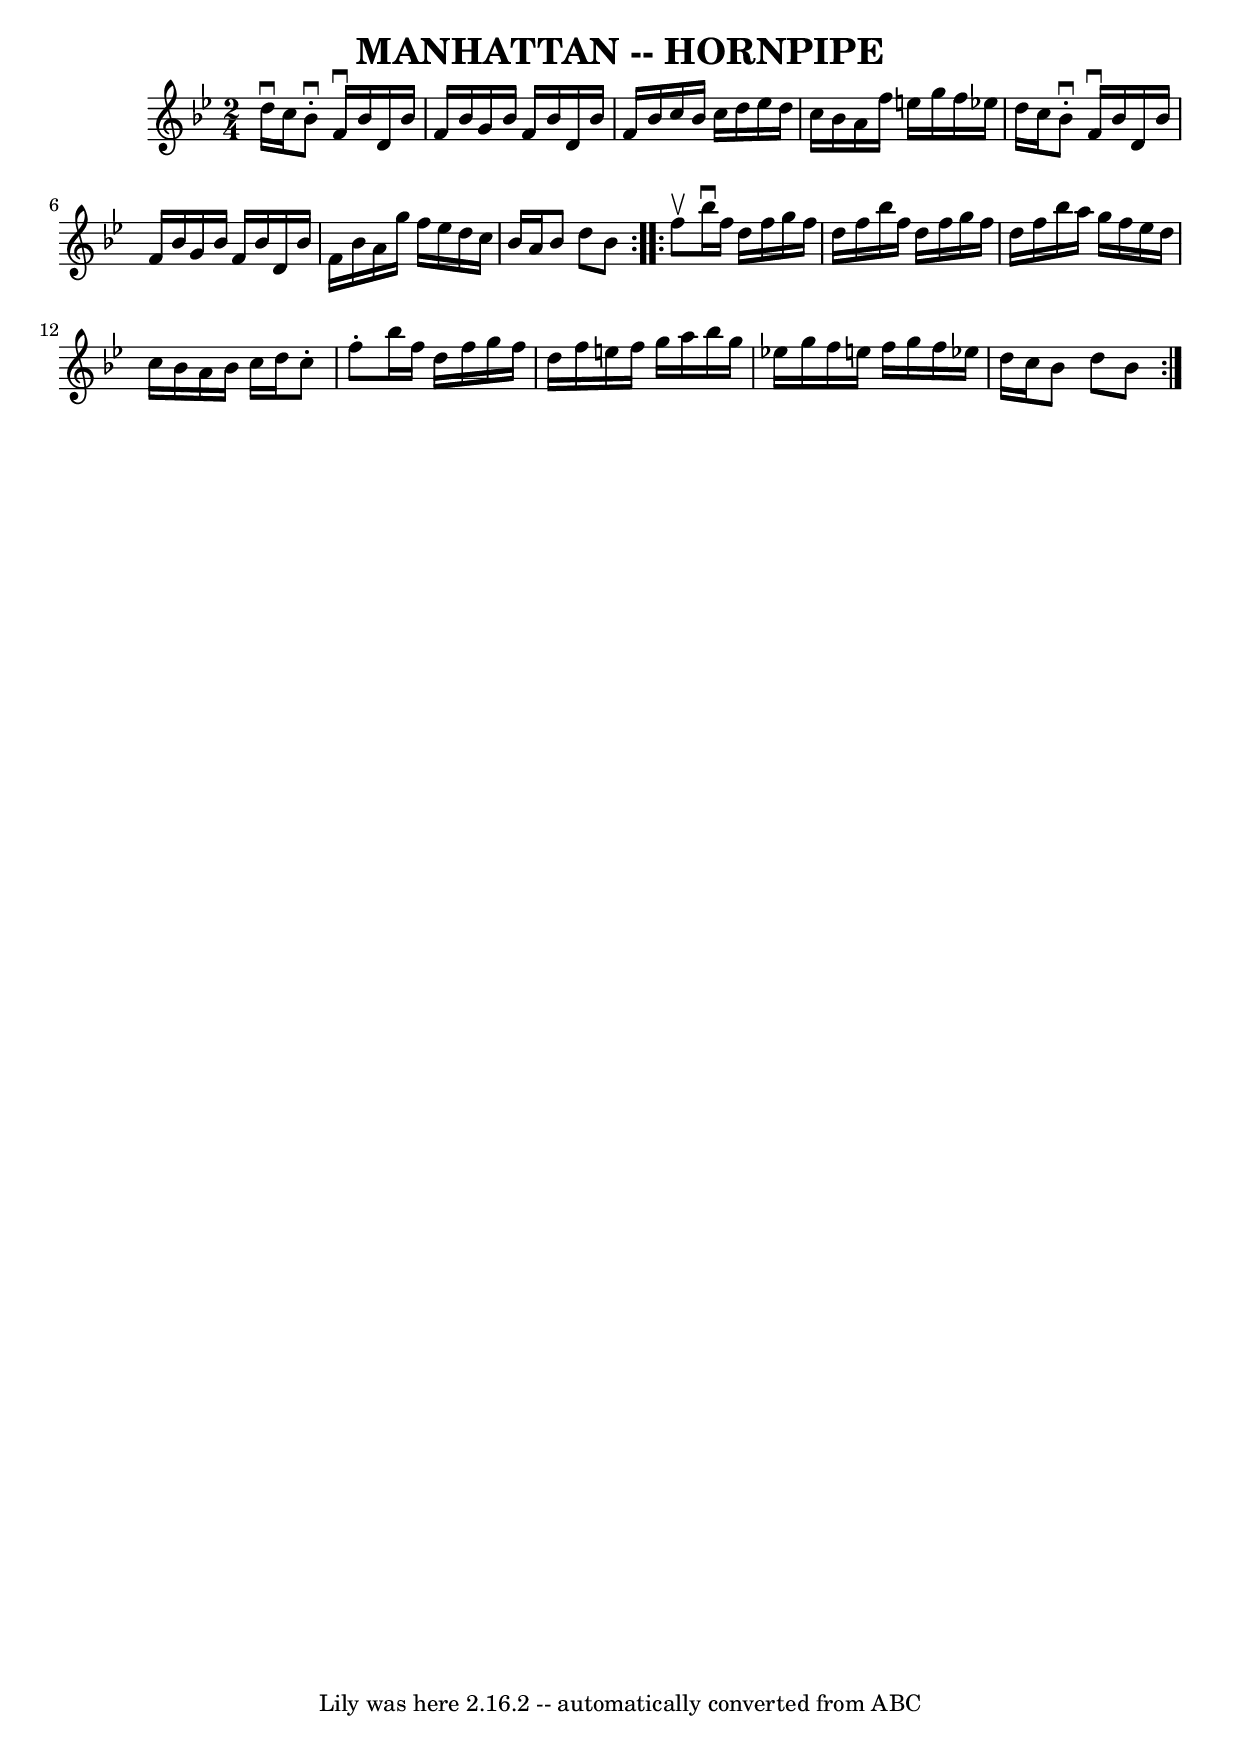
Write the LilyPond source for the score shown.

\version "2.16.2"
\include "Mammoth.ily"
\header {
  %% book = "Ryan's Mammoth Collection of Fiddle Tunes"
  crossRefNumber = "1"
  footnotes = ""
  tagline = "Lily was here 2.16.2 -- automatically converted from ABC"
  title = "MANHATTAN -- HORNPIPE"

}
voicedefault =  {



  \repeat volta 2 {

    \time 2/4 
    \key bes \major d''16^\downbow c''16        |
    bes'8^\downbow-. f'16^\downbow bes'16 d'16 bes'16 f'16 bes'16    
    |
    g'16 bes'16 f'16 bes'16 d'16 bes'16 f'16 bes'16 
    |
    c''16 bes'16 c''16 d''16 ees''16 d''16 c''16    
    bes'16    |
    a'16 f''16 e''16 g''16 f''16 ees''!16    
    d''16 c''16    |
    |
    bes'8^\downbow-. f'16^\downbow   
    bes'16 d'16 bes'16 f'16 bes'16    |
    g'16 bes'16 f'16 
    bes'16 d'16 bes'16 f'16 bes'16    |
    a'16 g''16    
    f''16 ees''16 d''16 c''16 bes'16 a'16    |
    bes'8    
    d''8 bes'8    
  }     
  \repeat volta 2 {
    f''8^\upbow       |
    
    bes''16^\downbow f''16 d''16 f''16 g''16 f''16 d''16 f''16 
    |
    bes''16 f''16 d''16 f''16 g''16 f''16 d''16    
    f''16    |
    bes''16 a''16 g''16 f''16 ees''16 d''16    
    c''16 bes'16    |
    a'16 bes'16 c''16 d''16 c''8 -.   
    f''8 -.   |
    |
    bes''16 f''16 d''16 f''16 g''16   
    f''16 d''16 f''16    |
    e''16 f''16 g''16 a''16    
    bes''16 g''16 ees''!16 g''16    |
    f''16 e''16 f''16    
    g''16 f''16 ees''!16 d''16 c''16    |
    bes'8 d''8    
    bes'8    
  }   

}

\score{
  <<

    \context Staff="default"
    {
      \voicedefault 
      
    }

  >>
  \layout {
    
  }
  \midi {
  }

}
